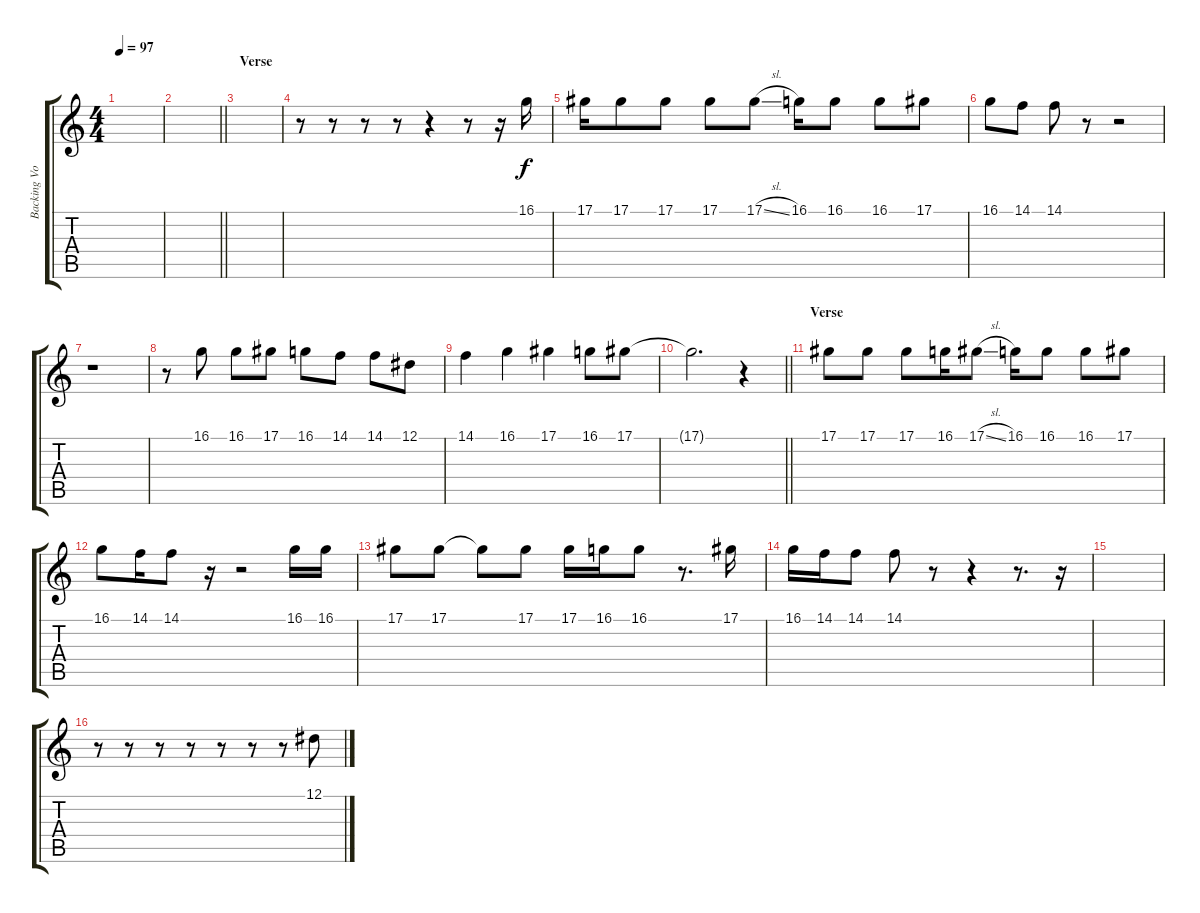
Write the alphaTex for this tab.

\track ("Backing Vocals" "Backing Vo") {instrument lead3calliope}
\staff {score tabs}
\tuning (Eb4 Bb3 Gb3 Db3 Ab2 Eb2) {hide}
\ts (4 4)
\tempo 97
\clef g2
\ks c
|
\barLineRight lightlight
|
\section ("" "Verse")
|
r.8 r.8 r.8 r.8 r.4 r.8 r.16 16.1.16 |
17.1.16 17.1.8 17.1.8 17.1.8 17.1{sl}.8 16.1.16 16.1.8 16.1.8 17.1.8 |
16.1.8 14.1.8 14.1.8 r.8 r.2 |
r.1 |
r.8 16.1.8 16.1.8 17.1.8 16.1.8 14.1.8 14.1.8 12.1.8 |
14.1.4 16.1.4 17.1.4 16.1.8 17.1.8 |
\barLineRight lightlight
17.1{t}.2{d} r.4 |
\section ("" "Verse")
17.1.8 17.1.8 17.1.8 16.1.16 17.1{sl}.8 16.1.16 16.1.8 16.1.8 17.1.8 |
16.1.8 14.1.16 14.1.8 r.16 r.2 16.1.16 16.1.16 |
17.1.8 17.1.8 17.1{t}.8 17.1.8 17.1.16 16.1.16 16.1.8 r.8{d} 17.1.16 |
16.1.16 14.1.16 14.1.8 14.1.8 r.8 r.4 r.8{d} r.16 |
|
r.8 r.8 r.8 r.8 r.8 r.8 r.8 12.1.8
